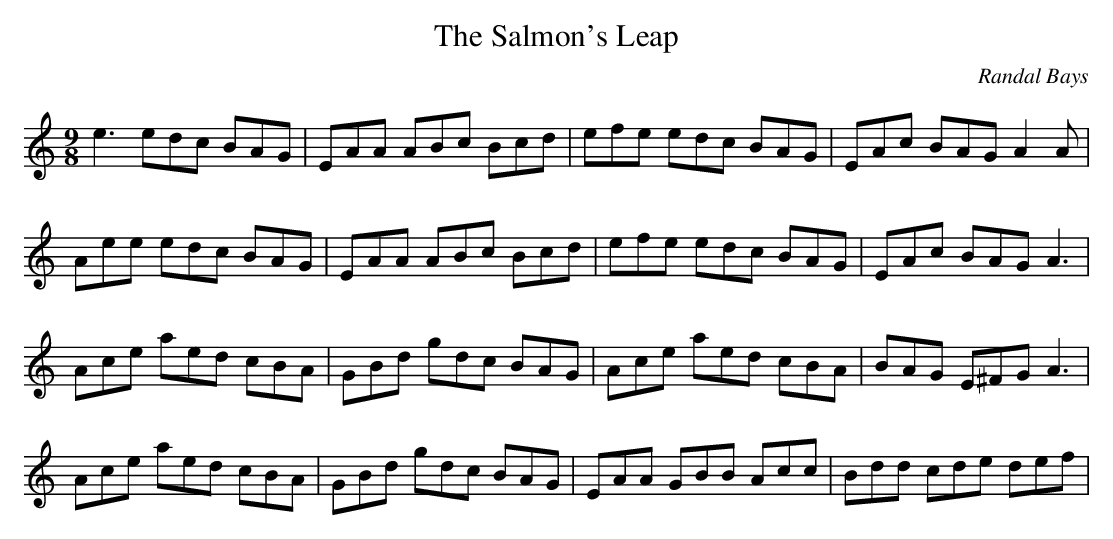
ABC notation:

X:1
T:Salmon's Leap, The
C:Randal Bays
M:9/8
K:Aminor
e3 edc BAG | EAA ABc Bcd | efe edc BAG | EAc BAG A2A |
Aee edc BAG | EAA ABc Bcd | efe edc BAG | EAc BAG A3 |
Ace aed cBA | GBd gdc BAG | Ace aed cBA | BAG E^FG A3 |
Ace aed cBA | GBd gdc BAG | EAA GBB Acc | Bdd cde def |
